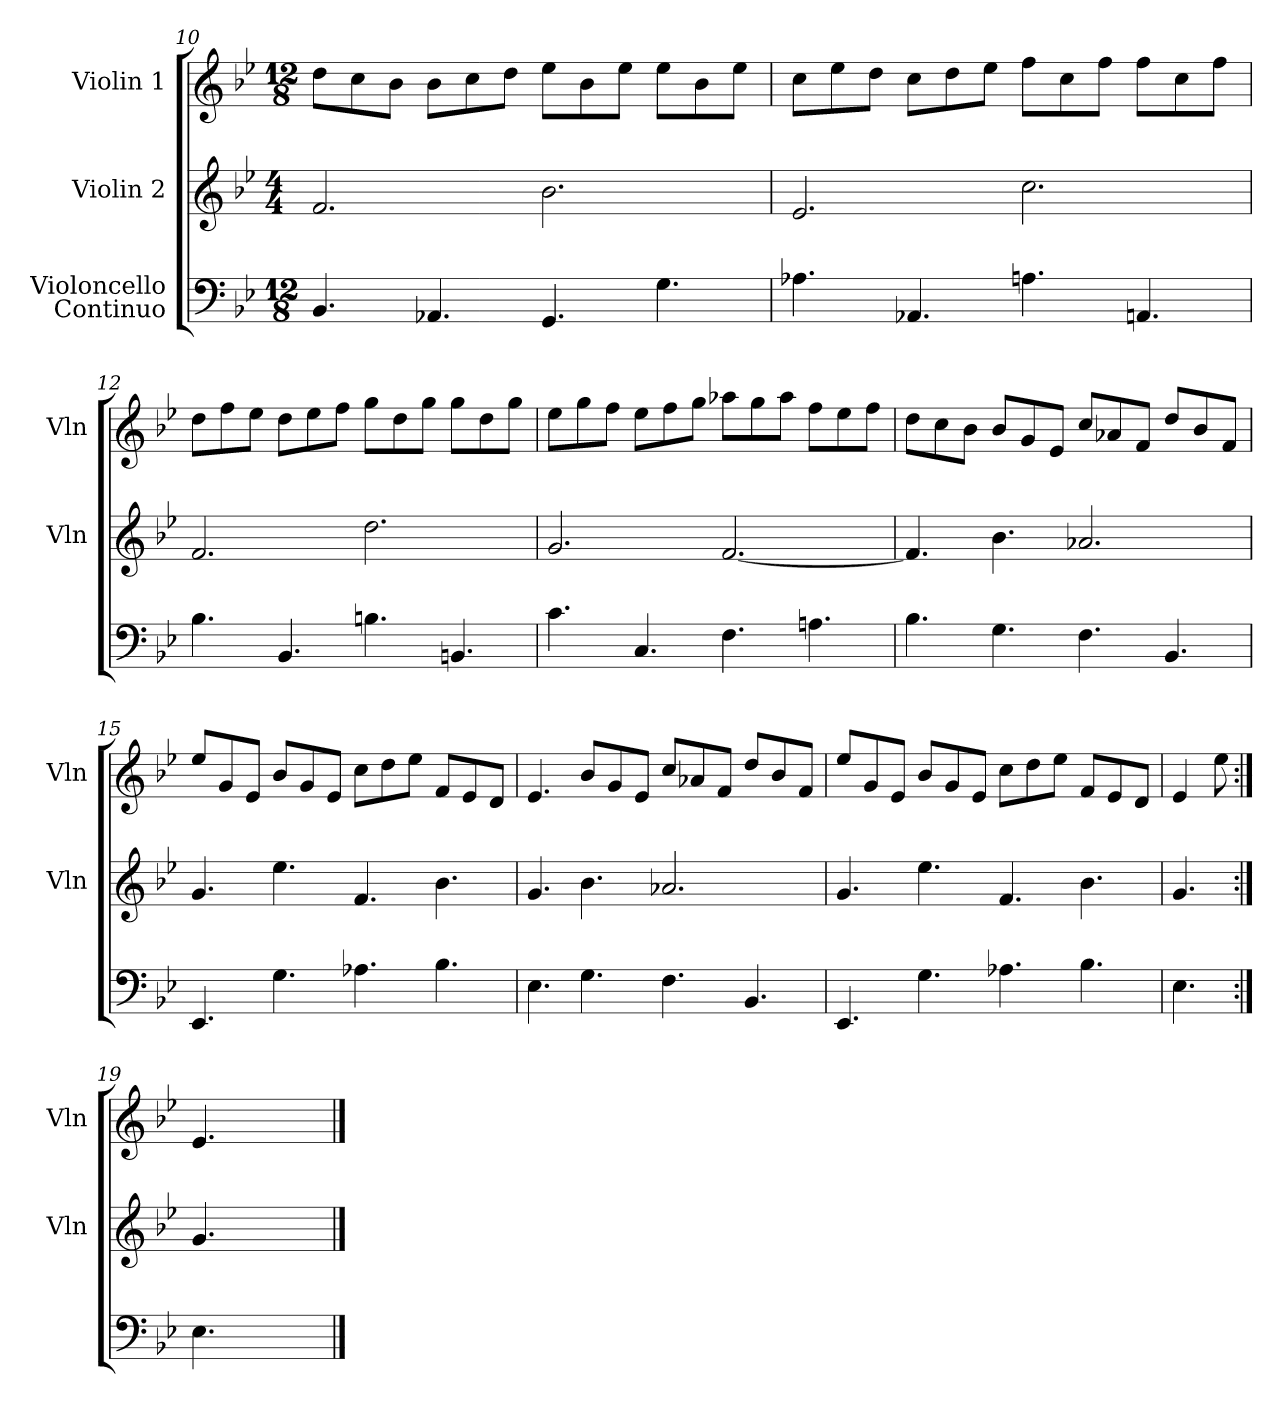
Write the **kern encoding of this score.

**kern	**kern	**kern
*part3	*part2	*part1
*staff3	*staff2	*staff1
*I"Violoncello\nContinuo	*I"Violin 2	*I"Violin 1
*	*I'Vln	*I'Vln
*clefF4	*clefG2	*clefG2
*k[b-e-]	*k[b-e-]	*k[b-e-]
*M12/8	*M4/4	*M12/8
=10	=10	=10
4.BB-/	2.f/	8dd\L
.	.	8cc\
.	.	8b-\J
4.AA-X/	.	8b-\L
.	.	8cc\
.	.	8dd\J
4.GG/	2.b-\	8ee-\L
.	.	8b-\
.	.	8ee-\J
4.G\	.	8ee-\L
.	.	8b-\
.	.	8ee-\J
=11	=11	=11
4.A-X\	2.e-/	8cc\L
.	.	8ee-\
.	.	8dd\J
4.AA-X/	.	8cc\L
.	.	8dd\
.	.	8ee-\J
4.An\	2.cc\	8ff\L
.	.	8cc\
.	.	8ff\J
4.AAn/	.	8ff\L
.	.	8cc\
.	.	8ff\J
=12	=12	=12
4.B-\	2.f/	8dd\L
.	.	8ff\
.	.	8ee-\J
4.BB-/	.	8dd\L
.	.	8ee-\
.	.	8ff\J
4.Bn\	2.dd\	8gg\L
.	.	8dd\
.	.	8gg\J
4.BBn/	.	8gg\L
.	.	8dd\
.	.	8gg\J
=13	=13	=13
4.c\	2.g/	8ee-\L
.	.	8gg\
.	.	8ff\J
4.C/	.	8ee-\L
.	.	8ff\
.	.	8gg\J
4.F\	[2.f/	8aa-X\L
.	.	8gg\
.	.	8aa-\J
4.An\	.	8ff\L
.	.	8ee-\
.	.	8ff\J
=14	=14	=14
4.B-\	4.f/]	8dd\L
.	.	8cc\
.	.	8b-\J
4.G\	4.b-\	8b-/L
.	.	8g/
.	.	8e-/J
4.F\	2.a-X/	8cc/L
.	.	8a-X/
.	.	8f/J
4.BB-/	.	8dd/L
.	.	8b-/
.	.	8f/J
=15	=15	=15
4.EE-/	4.g/	8ee-/L
.	.	8g/
.	.	8e-/J
4.G\	4.ee-\	8b-/L
.	.	8g/
.	.	8e-/J
4.A-X\	4.f/	8cc\L
.	.	8dd\
.	.	8ee-\J
4.B-\	4.b-\	8f/L
.	.	8e-/
.	.	8d/J
=16	=16	=16
4.E-\	4.g/	4.e-/
4.G\	4.b-\	8b-/L
.	.	8g/
.	.	8e-/J
4.F\	2.a-X/	8cc/L
.	.	8a-X/
.	.	8f/J
4.BB-/	.	8dd/L
.	.	8b-/
.	.	8f/J
=17	=17	=17
4.EE-/	4.g/	8ee-/L
.	.	8g/
.	.	8e-/J
4.G\	4.ee-\	8b-/L
.	.	8g/
.	.	8e-/J
4.A-X\	4.f/	8cc\L
.	.	8dd\
.	.	8ee-\J
4.B-\	4.b-\	8f/L
.	.	8e-/
.	.	8d/J
=18	=18	=18
4.E-\	4.g/	4e-/
.	.	8ee-\
=19:|!	=19:|!	=19:|!
4.E-\	4.g/	4.e-/
2.ryy	2.ryy	2.ryy
==	==	==
*-	*-	*-
